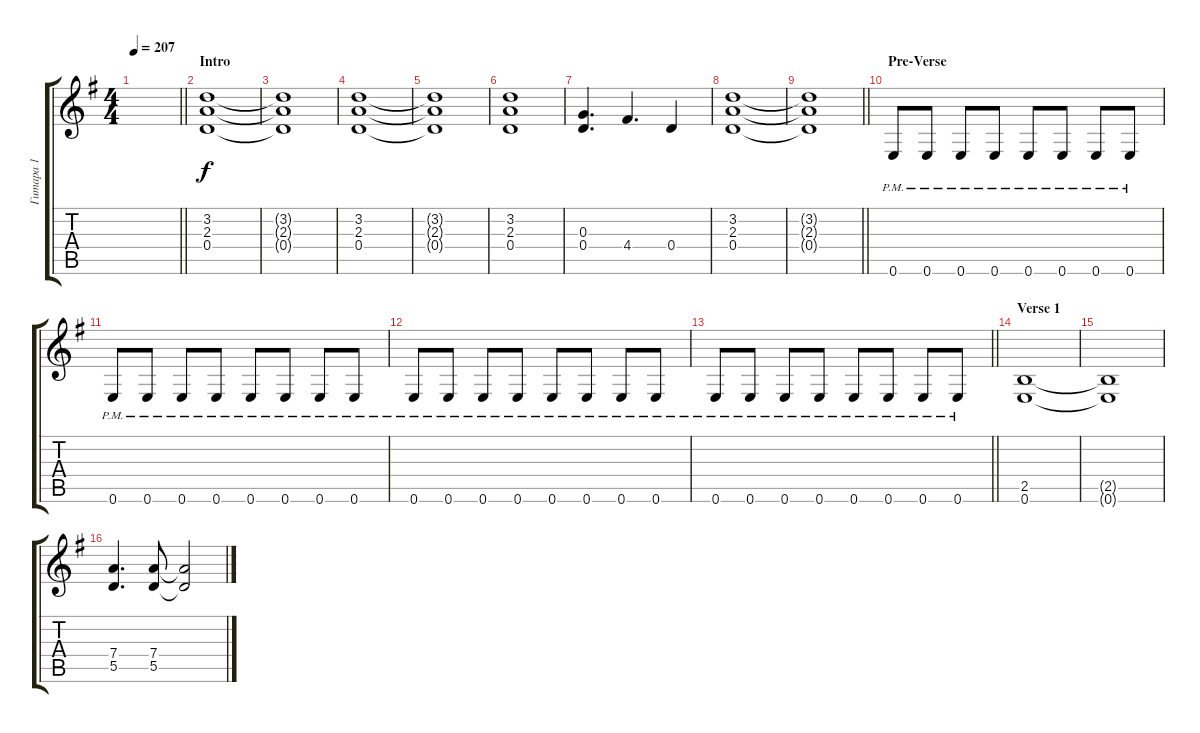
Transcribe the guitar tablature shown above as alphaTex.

\track ("Гитара 1" "Гитара 1") {instrument distortionguitar}
\staff {score tabs}
\tuning (E4 B3 G3 D3 A2 E2) {hide}
\ts (4 4)
\tempo 207
\clef g2
\barLineRight lightlight
\ks eminor
|
\section ("" "Intro")
(3.2 2.3 0.4).1 |
(3.2{t} 2.3{t} 0.4{t}).1 |
(3.2 2.3 0.4).1 |
(3.2{t} 2.3{t} 0.4{t}).1 |
(3.2 2.3 0.4).1 |
(0.3 0.4).4{d} 4.4.4{d} 0.4.4 |
(3.2 2.3 0.4).1 |
\barLineRight lightlight
(3.2{t} 2.3{t} 0.4{t}).1 |
\section ("" "Pre-Verse")
0.6{pm}.8 0.6{pm}.8 0.6{pm}.8 0.6{pm}.8 0.6{pm}.8 0.6{pm}.8 0.6{pm}.8 0.6{pm}.8 |
0.6{pm}.8 0.6{pm}.8 0.6{pm}.8 0.6{pm}.8 0.6{pm}.8 0.6{pm}.8 0.6{pm}.8 0.6{pm}.8 |
0.6{pm}.8 0.6{pm}.8 0.6{pm}.8 0.6{pm}.8 0.6{pm}.8 0.6{pm}.8 0.6{pm}.8 0.6{pm}.8 |
\barLineRight lightlight
0.6{pm}.8 0.6{pm}.8 0.6{pm}.8 0.6{pm}.8 0.6{pm}.8 0.6{pm}.8 0.6{pm}.8 0.6{pm}.8 |
\section ("" "Verse 1")
(2.5 0.6).1 |
(2.5{t} 0.6{t}).1 |
(7.4 5.5).4{d} (7.4 5.5).8 (7.4{t} 5.5{t}).2
